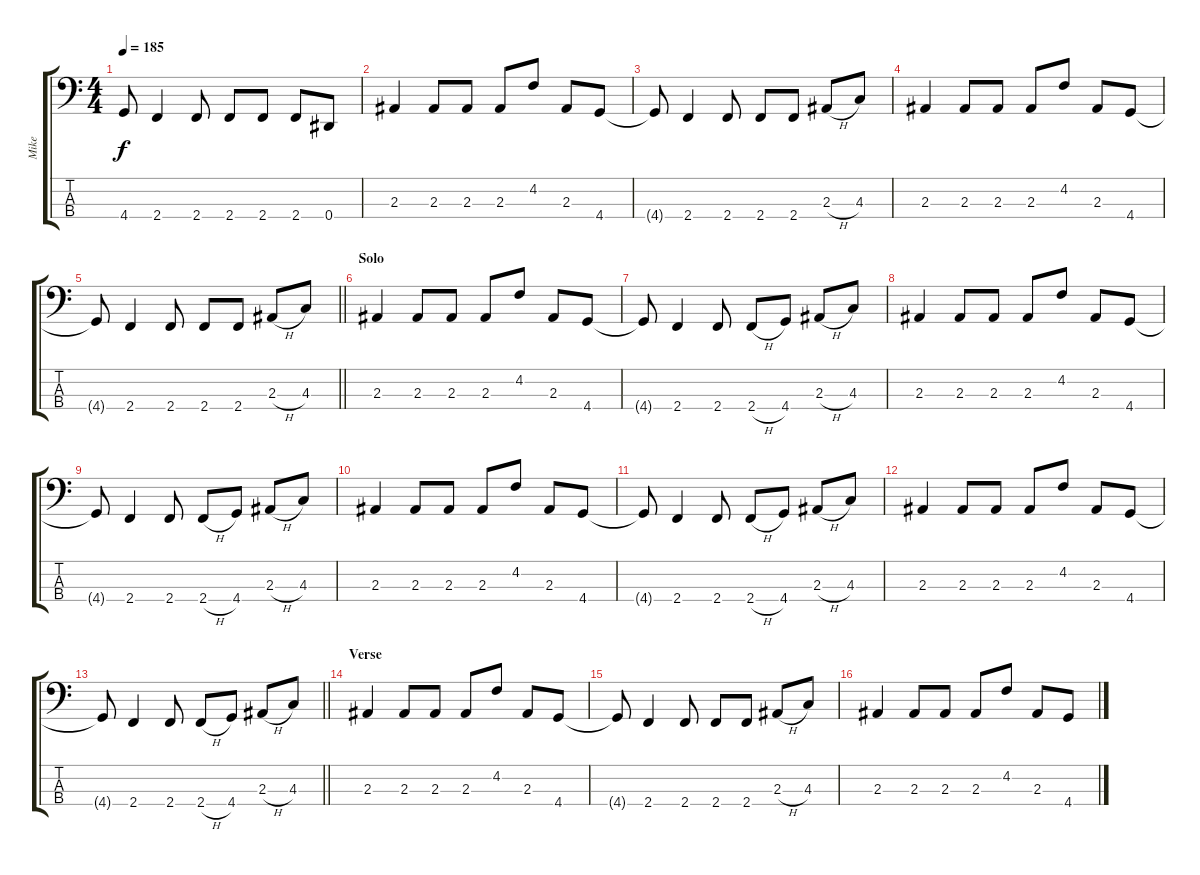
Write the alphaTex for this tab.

\track ("Mike" "Mike") {instrument electricbasspick}
\staff {score tabs}
\tuning (Gb2 Db2 Ab1 Eb1) {hide}
\ts (4 4)
\tempo 185
\clef f4
\ks c
4.4{t}.8{dy f} 2.4.4 2.4.8 2.4.8 2.4.8 2.4.8 0.4.8 |
2.3.4 2.3.8 2.3.8 2.3.8 4.2.8 2.3.8 4.4.8 |
4.4{t}.8 2.4.4 2.4.8 2.4.8 2.4.8 2.3{h}.8 4.3.8 |
2.3.4 2.3.8 2.3.8 2.3.8 4.2.8 2.3.8 4.4.8 |
\barLineRight lightlight
4.4{t}.8 2.4.4 2.4.8 2.4.8 2.4.8 2.3{h}.8 4.3.8 |
\section ("" "Solo")
2.3.4 2.3.8 2.3.8 2.3.8 4.2.8 2.3.8 4.4.8 |
4.4{t}.8 2.4.4 2.4.8 2.4{h}.8 4.4.8 2.3{h}.8 4.3.8 |
2.3.4 2.3.8 2.3.8 2.3.8 4.2.8 2.3.8 4.4.8 |
4.4{t}.8 2.4.4 2.4.8 2.4{h}.8 4.4.8 2.3{h}.8 4.3.8 |
2.3.4 2.3.8 2.3.8 2.3.8 4.2.8 2.3.8 4.4.8 |
4.4{t}.8 2.4.4 2.4.8 2.4{h}.8 4.4.8 2.3{h}.8 4.3.8 |
2.3.4 2.3.8 2.3.8 2.3.8 4.2.8 2.3.8 4.4.8 |
\barLineRight lightlight
4.4{t}.8 2.4.4 2.4.8 2.4{h}.8 4.4.8 2.3{h}.8 4.3.8 |
\section ("" "Verse")
2.3.4 2.3.8 2.3.8 2.3.8 4.2.8 2.3.8 4.4.8 |
4.4{t}.8 2.4.4 2.4.8 2.4.8 2.4.8 2.3{h}.8 4.3.8 |
2.3.4 2.3.8 2.3.8 2.3.8 4.2.8 2.3.8 4.4.8
